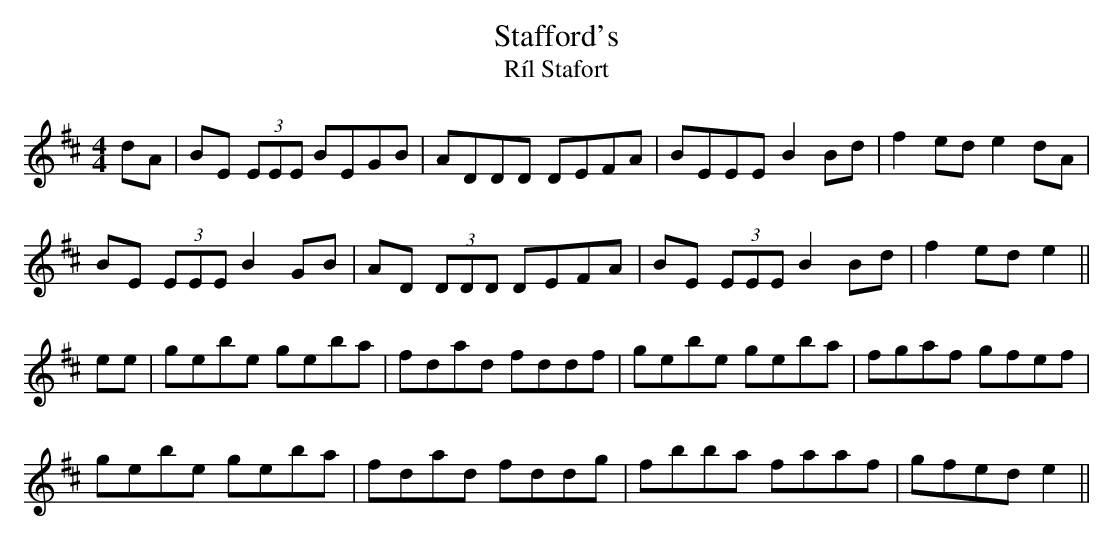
X:1
T: Stafford's
T: R\'il Stafort
L: 1/8
M: 4/4
K: Edor
dA|BE (3EEE BEGB|ADDD DEFA|BEEE B2 Bd|f2 ed e2 dA|
BE (3EEE B2 GB|AD (3DDD DEFA|BE (3EEE B2 Bd|f2 ed e2 ||
ee|gebe geba|fdad fddf|gebe geba|fgaf gfef|
gebe geba|fdad fddg|fbba faaf|gfed e2 ||
